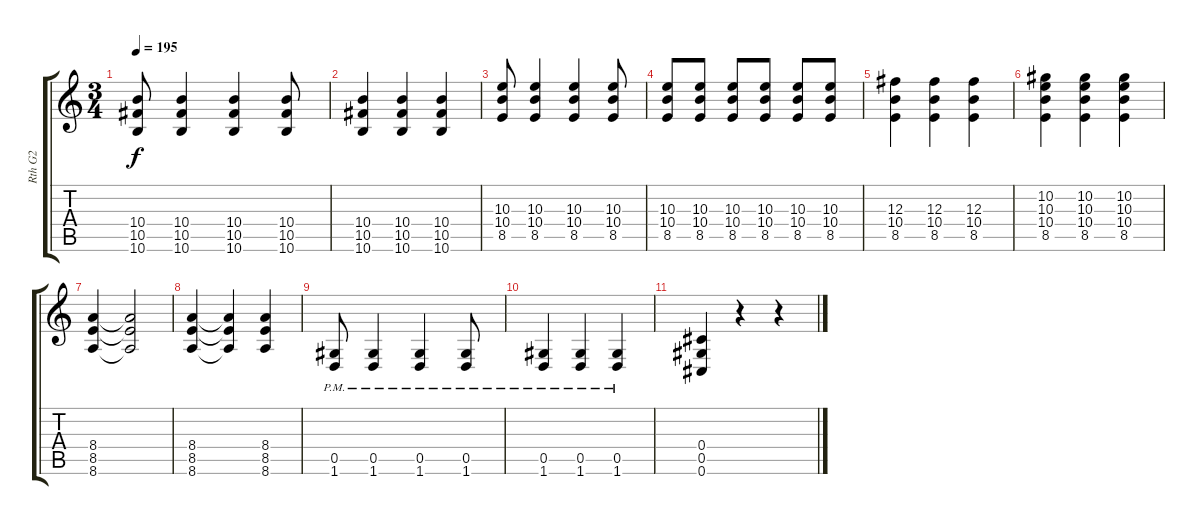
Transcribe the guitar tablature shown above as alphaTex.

\track ("Rth G2" "Rth G2") {instrument distortionguitar}
\staff {score tabs}
\tuning (Eb4 Bb3 Gb3 Db3 Ab2 Db2) {hide}
\ts (3 4)
\tempo 195
\clef g2
\ks c
(10.4 10.5 10.6).8{dy f} (10.4 10.5 10.6).4 (10.4 10.5 10.6).4 (10.4 10.5 10.6).8 |
(10.4 10.5 10.6).4 (10.4 10.5 10.6).4 (10.4 10.5 10.6).4 |
(10.3 10.4 8.5).8 (10.3 10.4 8.5).4 (10.3 10.4 8.5).4 (10.3 10.4 8.5).8 |
(10.3 10.4 8.5).8 (10.3 10.4 8.5).8 (10.3 10.4 8.5).8 (10.3 10.4 8.5).8 (10.3 10.4 8.5).8 (10.3 10.4 8.5).8 |
(12.3 10.4 8.5).4 (12.3 10.4 8.5).4 (12.3 10.4 8.5).4 |
(10.2 10.3 10.4 8.5).4 (10.2 10.3 10.4 8.5).4 (10.2 10.3 10.4 8.5).4 |
(8.4 8.5 8.6).4 (8.4{t} 8.5{t} 8.6{t}).2 |
(8.4 8.5 8.6).4 (8.4{t} 8.5{t} 8.6{t}).4 (8.4 8.5 8.6).4 |
(0.5{pm} 1.6{pm}).8 (0.5{pm} 1.6{pm}).4 (0.5{pm} 1.6{pm}).4 (0.5{pm} 1.6{pm}).8 |
(0.5{pm} 1.6{pm}).4 (0.5{pm} 1.6{pm}).4 (0.5{pm} 1.6{pm}).4 |
(0.4 0.5 0.6).4 r.4 r.4
